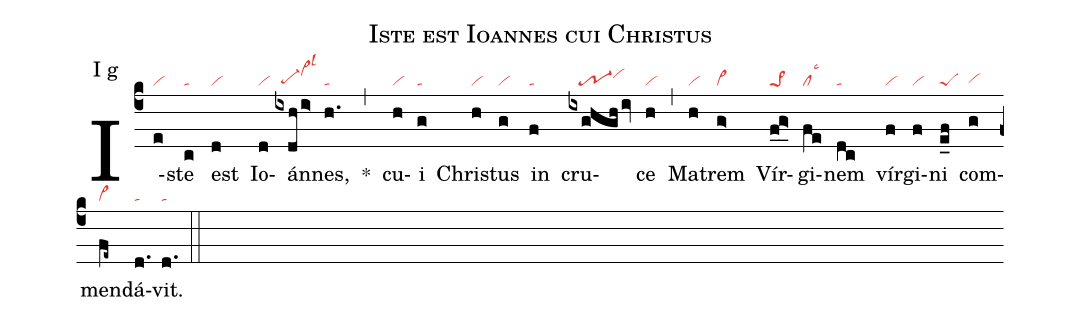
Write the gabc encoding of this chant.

name: Iste est Ioannes cui Christus;
annotation: I g;
mode: 1;
nabc-lines: 1;
%%
(c4)
I(e|vi)ste(c|ta) est(d|vi) Io(d|vi)án(ixdh/i>|//pe-hgvi>hjlsl3)nes,(h.|ta) *(,)
cu(h|vi)i(g|ta) Chri(h|vi)stus(g|vi) in(f|ta) cru(ixghgh/iv|///tr-1vihi)ce(h|vi) (,)
Ma(h|vi)trem(g>|vi>) Vír(f_g>_0|pe>1)gi(fe|cllsc3)nem(dc|ta) vír(f|vi)gi(f|vi)ni(e_f|peS) com(g|vihg)men(fe~|vi>)dá(d.|ta)vit.(d.|ta) (::)
